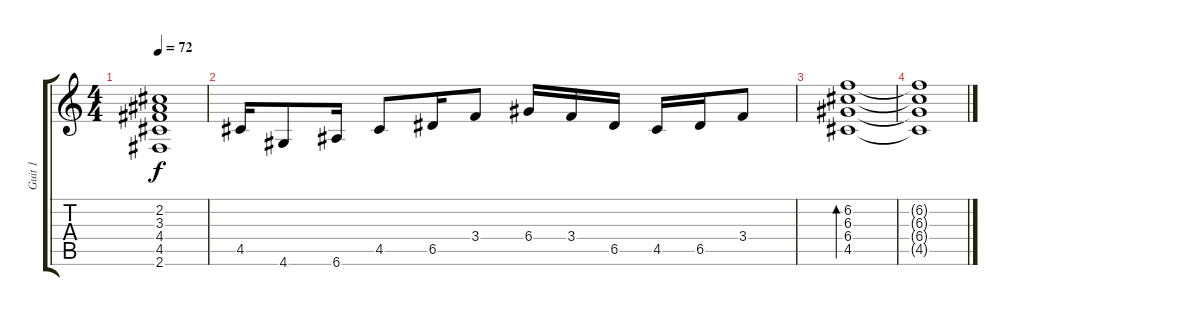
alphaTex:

\track ("Guit 1" "Guit 1") {instrument electricguitarjazz}
\staff {score tabs}
\tuning (E4 B3 G3 D3 A2 E2) {hide}
\ts (4 4)
\tempo 72
\clef g2
\ks c
(2.2{t} 3.3{t} 4.4{t} 4.5{t} 2.6{t}).1{dy f} |
4.5.16 4.6.8 6.6.16 4.5.8 6.5.16 3.4.8 6.4.16 3.4.16 6.5.16 4.5.16 6.5.16 3.4.8 |
(6.2 6.3 6.4 4.5).1{bd 30} |
(6.2{t} 6.3{t} 6.4{t} 4.5{t}).1
